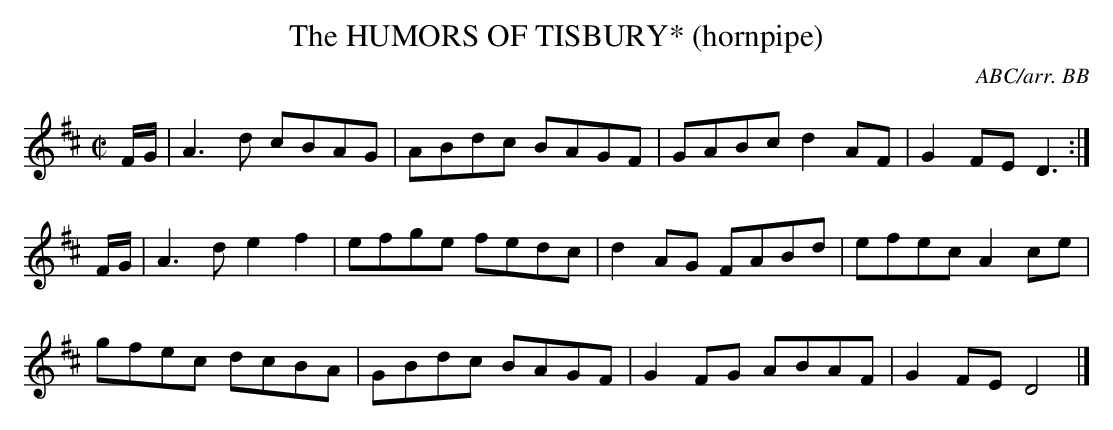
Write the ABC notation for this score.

X:1
T:HUMORS OF TISBURY* (hornpipe), The
C:ABC/arr. BB
M:C|
L:1/8
K:D
F/G/|A3d cBAG|ABdc BAGF|GABc d2AF|G2FE D3 :|
F/G/|A3d e2f2|efge fedc|d2AG FABd|efec A2ce|
gfec dcBA|GBdc BAGF|G2FG ABAF|G2FE D4 |]
